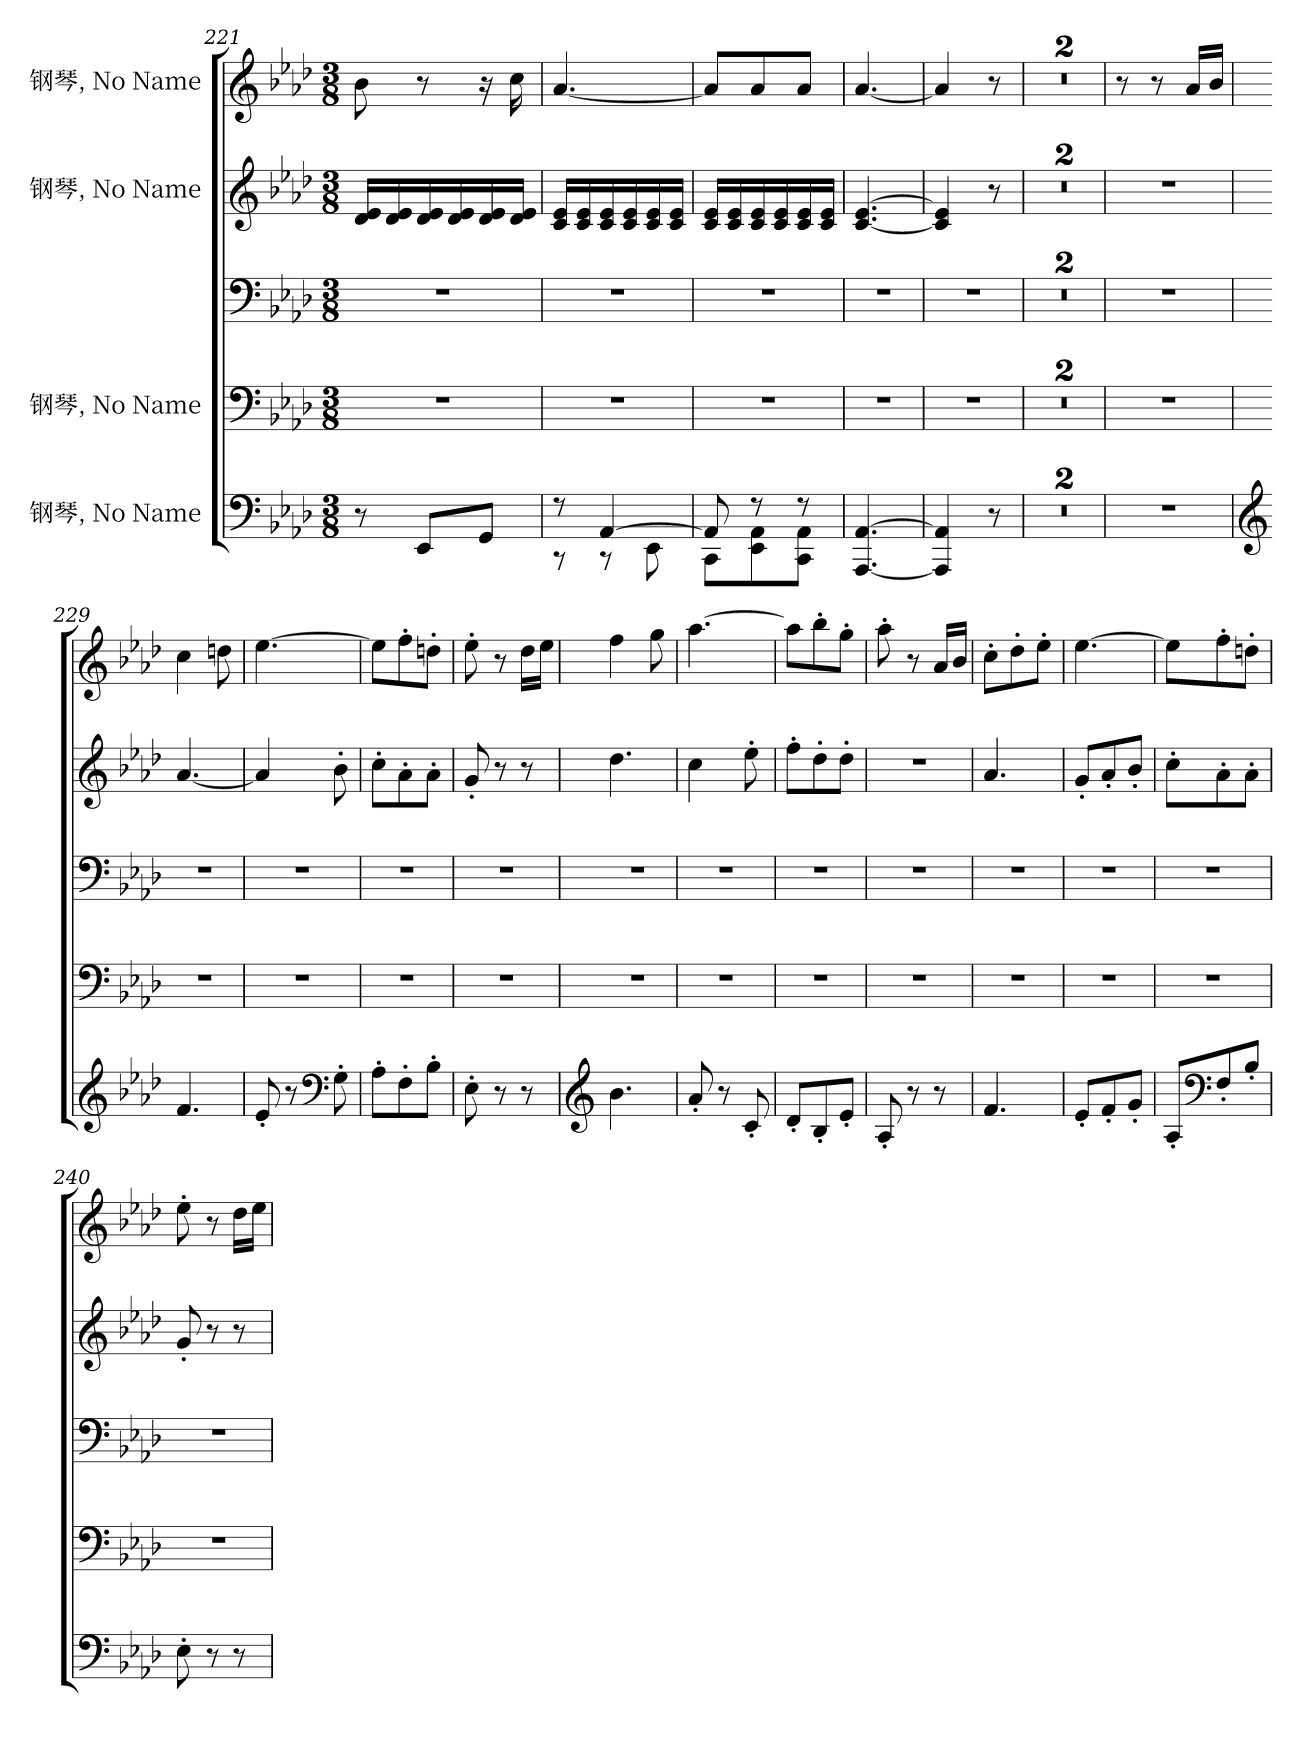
**kern	**kern	**kern	**kern	**kern
*part4	*part3	*part3	*part2	*part1
*staff5	*staff4	*staff3	*staff2	*staff1
*I"钢琴, No Name	*I"钢琴, No Name	*	*I"钢琴, No Name	*I"钢琴, No Name
!!LO:LB:g=z
*clefF4	*clefF4	*clefF4	*clefG2	*clefG2
*k[b-e-a-d-]	*k[b-e-a-d-]	*k[b-e-a-d-]	*k[b-e-a-d-]	*k[b-e-a-d-]
*M3/8	*M3/8	*M3/8	*M3/8	*M3/8
=221	=221	=221	=221	=221
8r	4.r	4.r	16d-/ 16e-/LL	8b-\
.	.	.	16d-/ 16e-/	.
8EE-/L	.	.	16d-/ 16e-/	8r
.	.	.	16d-/ 16e-/	.
8GG/J	.	.	16d-/ 16e-/	16r
.	.	.	16d-/ 16e-/JJ	16cc\
=222	=222	=222	=222	=222
*^	*	*	*	*
8r	8r	4.r	4.r	16c/ 16e-/LL	[4.a-/
.	.	.	.	16c/ 16e-/	.
[4AA-/	8r	.	.	16c/ 16e-/	.
.	.	.	.	16c/ 16e-/	.
.	8EE-\	.	.	16c/ 16e-/	.
.	.	.	.	16c/ 16e-/JJ	.
=223	=223	=223	=223	=223	=223
*	*	*	*	*	*MM55
8AA-/]	8CC\L	4.r	4.r	16c/ 16e-/LL	8a-/L]
.	.	.	.	16c/ 16e-/	.
8r	8EE-\ 8AA-\	.	.	16c/ 16e-/	8a-/
.	.	.	.	16c/ 16e-/	.
8r	8CC\ 8AA-\J	.	.	16c/ 16e-/	8a-/J
.	.	.	.	16c/ 16e-/JJ	.
*v	*v	*	*	*	*
=224	=224	=224	=224	=224
[4.AAA-/ [4.AA-/	4.r	4.r	[4.c/ [4.e-/	[4.a-/
=225	=225	=225	=225	=225
4AAA-/] 4AA-/]	4.r	4.r	4c/] 4e-/]	4a-/]
8r	.	.	8r	8r
=226	=226	=226	=226	=226
*	*	*	*	*MM66
4.r	4.r	4.r	4.r	4.r
=227	=227	=227	=227	=227
4.r	4.r	4.r	4.r	4.r
!!LO:PB:g=z
=228	=228	=228	=228	=228
4.r	4.r	4.r	4.r	8r
.	.	.	.	8r
*	*	*	*	*MM134
.	.	.	.	16a-/LL
.	.	.	.	16b-/JJ
=229	=229	=229	=229	=229
*clefG2	*	*	*	*
4.f/	4.r	4.r	[4.a-/	4cc\
.	.	.	.	8ddn\
=230	=230	=230	=230	=230
8e-'/	4.r	4.r	4a-/]	[4.ee-\
8r	.	.	.	.
*clefF4	*	*	*	*
8G'\	.	.	8b-'\	.
=231	=231	=231	=231	=231
8A-'\L	4.r	4.r	8cc'\L	8ee-\L]
8F'\	.	.	8a-'\	8ff'\
8B-'\J	.	.	8a-'\J	8ddn'\J
=232	=232	=232	=232	=232
8E-'\	4.r	4.r	8g'/	8ee-'\
*	*	*	*	*MM132
8r	.	.	8r	8r
*	*	*	*	*MM134
8r	.	.	8r	16dd-\LL
.	.	.	.	16ee-\JJ
=233	=233	=233	=233	=233
*clefG2	*	*	*	*
4.b-\	4.r	4.r	4.dd-\	4ff\
.	.	.	.	8gg\
=234	=234	=234	=234	=234
8a-'/	4.r	4.r	4cc\	[4.aa-\
8r	.	.	.	.
8c'/	.	.	8ee-'\	.
=235	=235	=235	=235	=235
8d-'/L	4.r	4.r	8ff'\L	8aa-\L]
8B-'/	.	.	8dd-'\	8bb-'\
8e-'/J	.	.	8dd-'\J	8gg'\J
!!LO:LB:g=z
=236	=236	=236	=236	=236
8A-'/	4.r	4.r	4.r	8aa-'\
8r	.	.	.	8r
8r	.	.	.	16a-/LL
.	.	.	.	16b-/JJ
=237	=237	=237	=237	=237
4.f/	4.r	4.r	4.a-/	8cc'\L
.	.	.	.	8dd-'\
.	.	.	.	8ee-'\J
=238	=238	=238	=238	=238
8e-'/L	4.r	4.r	8g'/L	[4.ee-\
8f'/	.	.	8a-'/	.
8g'/J	.	.	8b-'/J	.
=239	=239	=239	=239	=239
8A-'/L	4.r	4.r	8cc'\L	8ee-\L]
*clefF4	*	*	*	*
8F'/	.	.	8a-'\	8ff'\
8B-'/J	.	.	8a-'\J	8ddn'\J
=240	=240	=240	=240	=240
8E-'\	4.r	4.r	8g'/	8ee-'\
8r	.	.	8r	8r
8r	.	.	8r	16dd-\LL
.	.	.	.	16ee-\JJ
=	=	=	=	=
*-	*-	*-	*-	*-
